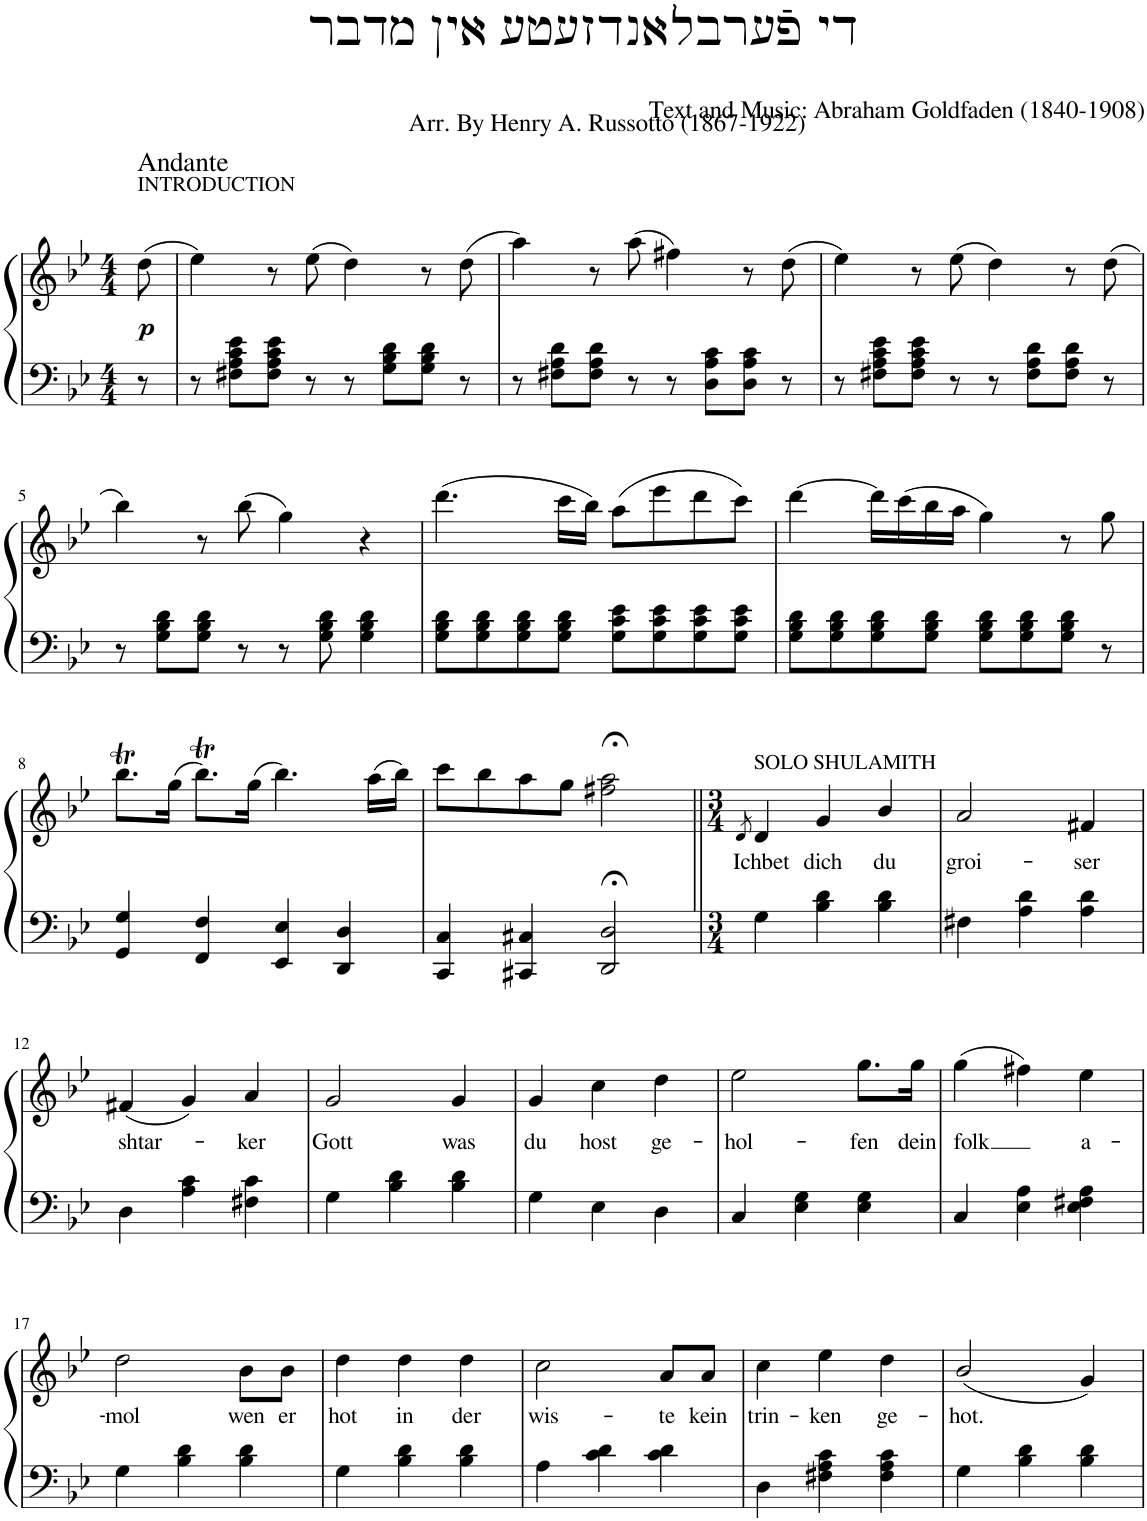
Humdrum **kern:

**kern	**kern	**text	**dynam
*part1	*part1	*part1	*part1
*staff2	*staff1	*staff1	*staff1/2
*I"Klavier	*	*	*
*I'Klav.	*	*	*
*clefF4	*clefG2	*	*
*k[b-e-]	*k[b-e-]	*	*
*M4/4	*M4/4	*	*
=1	=1	=1	=1
!	!LO:TX:a:t=INTRODUCTION	!	!
!	!LO:TX:a:t=Andante	!	!
!	!	!	!LO:DY:b
8r	(8dd\	.	p
=2	=2	=2	=2
8r	4ee-\)	.	.
8F#X\ 8A\ 8c\ 8e-\L	.	.	.
8F#\ 8A\ 8c\ 8e-\J	8r	.	.
8r	(8ee-\	.	.
8r	4dd\)	.	.
8G\ 8B-\ 8d\L	.	.	.
8G\ 8B-\ 8d\J	8r	.	.
8r	(8dd\	.	.
=3	=3	=3	=3
8r	4aa\)	.	.
8F#X\ 8A\ 8d\L	.	.	.
8F#\ 8A\ 8d\J	8r	.	.
8r	(8aa\	.	.
8r	4ff#X\)	.	.
8D\ 8A\ 8c\L	.	.	.
8D\ 8A\ 8c\J	8r	.	.
8r	(8dd\	.	.
=4	=4	=4	=4
8r	4ee-\)	.	.
8F#X\ 8A\ 8c\ 8e-\L	.	.	.
8F#\ 8A\ 8c\ 8e-\J	8r	.	.
8r	(8ee-\	.	.
8r	4dd\)	.	.
8F#\ 8A\ 8d\L	.	.	.
8F#\ 8A\ 8d\J	8r	.	.
8r	(8dd\	.	.
!!LO:LB:g=z
=5	=5	=5	=5
8r	4bb-\)	.	.
8G\ 8B-\ 8d\L	.	.	.
8G\ 8B-\ 8d\J	8r	.	.
8r	(8bb-\	.	.
8r	4gg\)	.	.
8G\ 8B-\ 8d\	.	.	.
4G\ 4B-\ 4d\	4r	.	.
=6	=6	=6	=6
8G\ 8B-\ 8d\L	(4.ddd\	.	.
8G\ 8B-\ 8d\	.	.	.
8G\ 8B-\ 8d\	.	.	.
8G\ 8B-\ 8d\J	16ccc\LL	.	.
.	16bb-\JJ)	.	.
8G\ 8c\ 8e-\L	(8aa\L	.	.
8G\ 8c\ 8e-\	8eee-\	.	.
8G\ 8c\ 8e-\	8ddd\	.	.
8G\ 8c\ 8e-\J	8ccc\J)	.	.
=7	=7	=7	=7
8G\ 8B-\ 8d\L	[4ddd\	.	.
8G\ 8B-\ 8d\	.	.	.
8G\ 8B-\ 8d\	16ddd\LL]	.	.
.	(16ccc\	.	.
8G\ 8B-\ 8d\J	16bb-\	.	.
.	16aa\JJ	.	.
8G\ 8B-\ 8d\L	4gg\)	.	.
8G\ 8B-\ 8d\	.	.	.
8G\ 8B-\ 8d\J	8r	.	.
8r	8gg\	.	.
!!LO:LB:g=z
=8	=8	=8	=8
4GG/ 4G/	8.bb-T\L	.	.
.	(16gg\Jk	.	.
4FF/ 4F/	8.bb-T\L)	.	.
.	(16gg\Jk	.	.
4EE-/ 4E-/	4.bb-\)	.	.
4DD/ 4D/	.	.	.
.	(16aa\LL	.	.
.	16bb-\JJ)	.	.
=9	=9	=9	=9
4CC/ 4C/	8ccc\L	.	.
.	8bb-\	.	.
4CC#X/ 4C#X/	8aa\	.	.
.	8gg\J	.	.
2DD/;< 2D/;<	2ff#X\;< 2aa\;<	.	.
=10||	=10||	=10||	=10||
*M3/4	*M3/4	*	*
.	8qd/	.	.
!	!LO:TX:a:t=SOLO SHULAMITH	!	!
!	!	!LO:LY:b	!
4G\	4d/	Ichbet	.
!	!	!LO:LY:b	!
4B-\ 4d\	4g/	dich	.
!	!	!LO:LY:b	!
4B-\ 4d\	4b-/	du	.
=11	=11	=11	=11
!	!	!LO:LY:b	!
4F#X\	2a/	groi-	.
4A\ 4d\	.	.	.
!	!	!LO:LY:b	!
4A\ 4d\	4f#X/	-ser	.
!!LO:LB:g=z
=12	=12	=12	=12
!	!	!LO:LY:b	!
4D\	(4f#X/	shtar-	.
4A\ 4c\	4g/)	.	.
!	!	!LO:LY:b	!
4F#X\ 4c\	4a/	-ker	.
=13	=13	=13	=13
!	!	!LO:LY:b	!
4G\	2g/	Gott	.
4B-\ 4d\	.	.	.
!	!	!LO:LY:b	!
4B-\ 4d\	4g/	was	.
=14	=14	=14	=14
!	!	!LO:LY:b	!
4G\	4g/	du	.
!	!	!LO:LY:b	!
4E-\	4cc\	host	.
!	!	!LO:LY:b	!
4D\	4dd\	ge-	.
=15	=15	=15	=15
!	!	!LO:LY:b	!
4C/	2ee-\	-hol-	.
4E-\ 4G\	.	.	.
!	!	!LO:LY:b	!
4E-\ 4G\	8.gg\L	-fen	.
!	!	!LO:LY:b	!
.	16gg\Jk	dein	.
=16	=16	=16	=16
!	!	!LO:LY:b	!
4C/	(4gg\	folk	.
4E-\ 4A\	4ff#X\)	.	.
!	!	!LO:LY:b	!
4E-\ 4F#X\ 4A\	4ee-\	a-	.
!!LO:LB:g=z
=17	=17	=17	=17
!	!	!LO:LY:b	!
4G\	2dd\	-mol	.
4B-\ 4d\	.	.	.
!	!	!LO:LY:b	!
4B-\ 4d\	8b-\L	wen	.
!	!	!LO:LY:b	!
.	8b-\J	er	.
=18	=18	=18	=18
!	!	!LO:LY:b	!
4G\	4dd\	hot	.
!	!	!LO:LY:b	!
4B-\ 4d\	4dd\	in	.
!	!	!LO:LY:b	!
4B-\ 4d\	4dd\	der	.
=19	=19	=19	=19
!	!	!LO:LY:b	!
4A\	2cc\	wis-	.
4c\ 4d\	.	.	.
!	!	!LO:LY:b	!
4c\ 4d\	8a/L	-te	.
!	!	!LO:LY:b	!
.	8a/J	kein	.
=20	=20	=20	=20
!	!	!LO:LY:b	!
4D\	4cc\	trin-	.
!	!	!LO:LY:b	!
4F#X\ 4A\ 4c\	4ee-\	-ken	.
!	!	!LO:LY:b	!
4F#\ 4A\ 4c\	4dd\	ge-	.
=21	=21	=21	=21
!	!	!LO:LY:b	!
4G\	(2b-/	-hot.	.
4B-\ 4d\	.	.	.
4B-\ 4d\	4g/)	.	.
=	=	=	=
*-	*-	*-	*-
